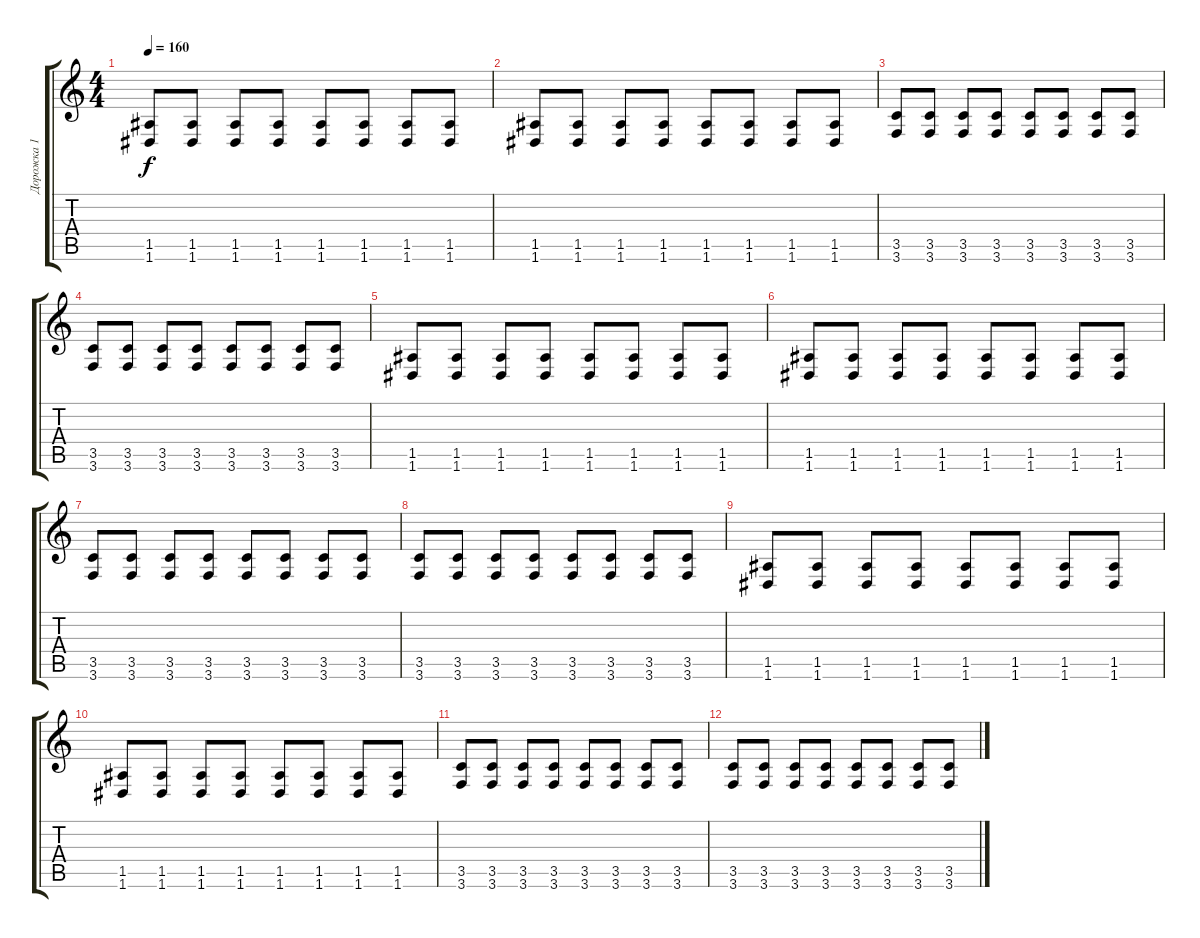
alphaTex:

\track ("Дорожка 1" "Дорожка 1") {instrument overdrivenguitar}
\staff {score tabs}
\tuning (E4 B3 G3 D3 A2 D2) {hide}
\ts (4 4)
\tempo 160
\clef g2
\ks c
(1.5 1.6).8{dy f} (1.5 1.6).8 (1.5 1.6).8 (1.5 1.6).8 (1.5 1.6).8 (1.5 1.6).8 (1.5 1.6).8 (1.5 1.6).8 |
(1.5 1.6).8 (1.5 1.6).8 (1.5 1.6).8 (1.5 1.6).8 (1.5 1.6).8 (1.5 1.6).8 (1.5 1.6).8 (1.5 1.6).8 |
(3.5 3.6).8 (3.5 3.6).8 (3.5 3.6).8 (3.5 3.6).8 (3.5 3.6).8 (3.5 3.6).8 (3.5 3.6).8 (3.5 3.6).8 |
(3.5 3.6).8 (3.5 3.6).8 (3.5 3.6).8 (3.5 3.6).8 (3.5 3.6).8 (3.5 3.6).8 (3.5 3.6).8 (3.5 3.6).8 |
(1.5 1.6).8 (1.5 1.6).8 (1.5 1.6).8 (1.5 1.6).8 (1.5 1.6).8 (1.5 1.6).8 (1.5 1.6).8 (1.5 1.6).8 |
(1.5 1.6).8 (1.5 1.6).8 (1.5 1.6).8 (1.5 1.6).8 (1.5 1.6).8 (1.5 1.6).8 (1.5 1.6).8 (1.5 1.6).8 |
(3.5 3.6).8 (3.5 3.6).8 (3.5 3.6).8 (3.5 3.6).8 (3.5 3.6).8 (3.5 3.6).8 (3.5 3.6).8 (3.5 3.6).8 |
(3.5 3.6).8 (3.5 3.6).8 (3.5 3.6).8 (3.5 3.6).8 (3.5 3.6).8 (3.5 3.6).8 (3.5 3.6).8 (3.5 3.6).8 |
(1.5 1.6).8 (1.5 1.6).8 (1.5 1.6).8 (1.5 1.6).8 (1.5 1.6).8 (1.5 1.6).8 (1.5 1.6).8 (1.5 1.6).8 |
(1.5 1.6).8 (1.5 1.6).8 (1.5 1.6).8 (1.5 1.6).8 (1.5 1.6).8 (1.5 1.6).8 (1.5 1.6).8 (1.5 1.6).8 |
(3.5 3.6).8 (3.5 3.6).8 (3.5 3.6).8 (3.5 3.6).8 (3.5 3.6).8 (3.5 3.6).8 (3.5 3.6).8 (3.5 3.6).8 |
(3.5 3.6).8 (3.5 3.6).8 (3.5 3.6).8 (3.5 3.6).8 (3.5 3.6).8 (3.5 3.6).8 (3.5 3.6).8 (3.5 3.6).8
